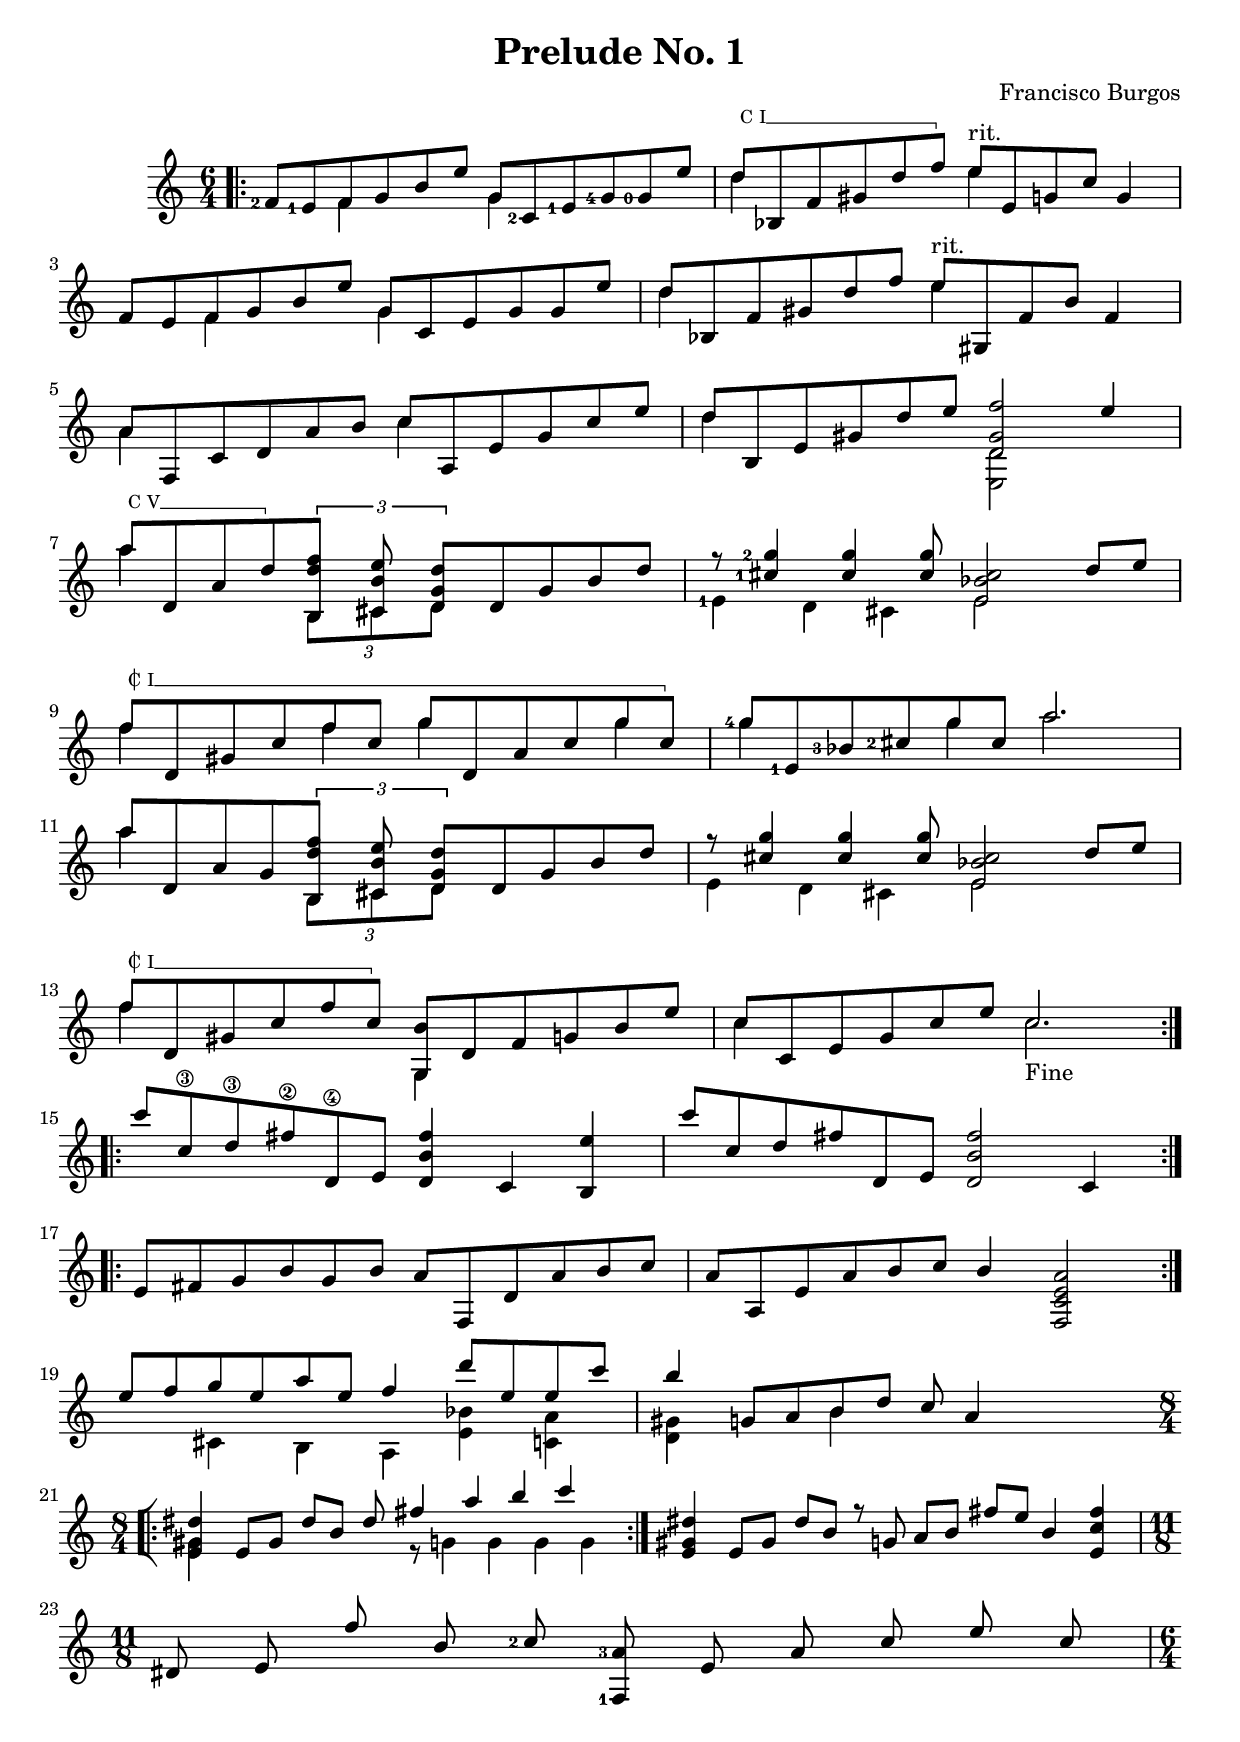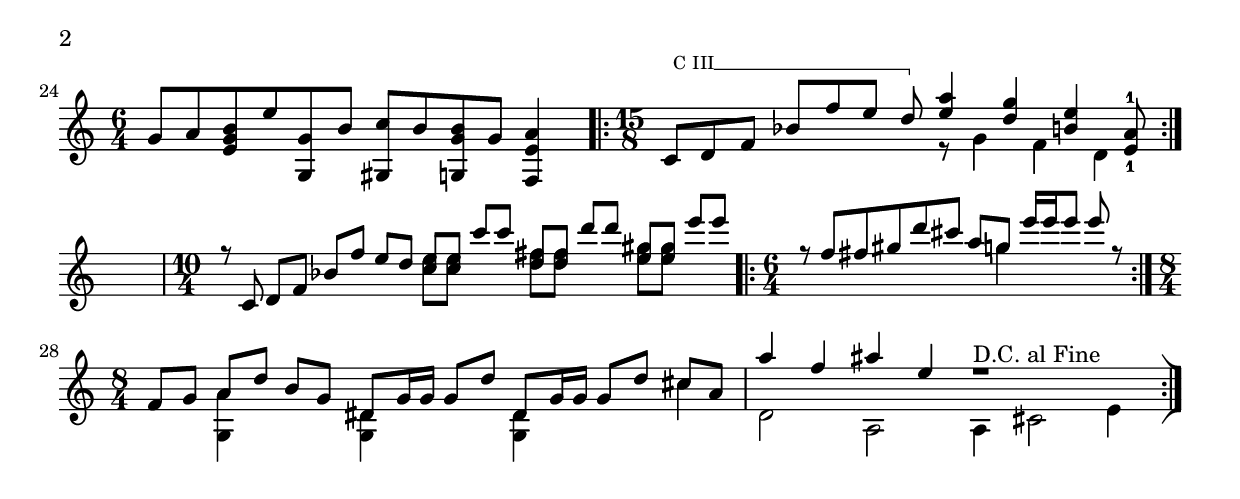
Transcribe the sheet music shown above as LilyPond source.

\version "2.18.2"
\header {
  title = "Prelude No. 1"
  composer = "Francisco Burgos"
}

\include "bbarred.ly"
#(define RH rightHandFinger)

#(define RH rightHandFinger)

<<
  {
    \time 6/4
    \key c \major
   
    <<
      \new Voice { \voiceOne
        \bar ".|:"
        \set fingeringOrientations = #'(left)
        <f'-2>8 <e'-1> f'8 g' b' e'' g' <c'-2> <e'-1> <g'-4> <g'-0> e'' |
        \fbarre #"I" { d'' bes f' gis' d'' f'' } e''-"rit." e' g' c'' g'4 | \break
      }
      \new Voice { \voiceTwo
        s4 f'4 s4 g'4 s2 |
        d''4 s2 e''4 s2 |
      }
      \new Voice { \voiceThree
        |
        |
      }
      \new Voice { \voiceFour
        |
        |
      }
    >>
    <<
      \new Voice { \voiceOne
        f'8 e' f'8 g' b' e'' g' c' e' g' g' e'' |
        d'' bes f' gis' d'' f'' e''-"rit." gis f' b' f'4 | \break
      }
      \new Voice { \voiceTwo
        s4 f'4 s4 g'4 s2 |
        d''4 s2 e''4 s2 |
      }
      \new Voice { \voiceThree
        |
        |
      }
      \new Voice { \voiceFour
        |
        |
      }
    >>
    <<
      \new Voice { \voiceOne
        a'8 f c' d' a' b' c'' a e' g' c'' e''|
        d'' b e' gis' d'' e'' <d' gis' f''>2 e''4 | \break
      }
      \new Voice { \voiceTwo
        a'4 s2 c''4 s2 |
        d''4 s2 <e d'>2 s4 |
      }
      \new Voice { \voiceThree
        |
        |
      }
      \new Voice { \voiceFour
        |
        |
      }
    >>
    <<
      \new Voice { \voiceOne
        \set fingeringOrientations = #'(left)
        \fbarre #"V" {a''8[ d' a' d'' } \tuplet 3/4 {<b d'' f''>] <cis' b' e''> <d' g' d''>[} d' g' b' d''] |
        r8 <cis''-1 g''-2>4 <cis'' g''>4 <cis'' g''>8 <e' bes' cis''>2  d''8 e'' | \break
      }
      \new Voice { \voiceTwo
        \set fingeringOrientations = #'(left)
        a''4 s4 \tuplet 3/4 {b8 cis' <d'>} s2 |
        <e'-1>4 d' cis' e'2 s4 |
      }
      \new Voice { \voiceThree
        |
        |
      }
      \new Voice { \voiceFour
        |
        |
      }
    >>
    <<
      \new Voice { \voiceOne
        \set fingeringOrientations = #'(left)
        \bbarre #"I" { f''8 d' gis' c'' f'' c'' g'' d' a' c'' g'' c'' } |
        <g''-4> <e'-1> <bes'-3> <cis''-2> g'' cis'' a''2. | \break
      }
      \new Voice { \voiceTwo
        f''4 s4 f''4 g''4 s4 g''4 |
        g''4 s4 g''4 a''2.|
      }
      \new Voice { \voiceThree
        |
        |
      }
      \new Voice { \voiceFour
        |
        |
      }
    >>
    <<
      \new Voice { \voiceOne
        a''8[ d' a' g' \tuplet 3/4 {<b d'' f''>] <cis' b' e''> <d' g' d''>[} d' g' b' d'']|
        r8 <cis'' g''>4 <cis'' g''>4 <cis'' g''>8 <e' bes' cis''>2 d''8 e'' | \break
      }
      \new Voice { \voiceTwo
        a''4 s4 \tuplet 3/4 {b8 cis' <d'>8} s2 |
        e'4 d' cis' e'2 s4|
      }
      \new Voice { \voiceThree
        |
        |
      }
      \new Voice { \voiceFour
        |
        |
      }
    >>
    <<
      \new Voice { \voiceOne
        \bbarre #"I" { f''8 d' gis' c'' f'' c'' } <g b'> d' f' g' b' e''|
        c'' c' e' g' c'' e'' c''2. \bar ":|.|:" \break
      }
      \new Voice { \voiceTwo
        f''4 s2 <g>4 s2 |
        c''4 s2 c''2.-"Fine" |
      }
      \new Voice { \voiceThree
        |
        |
      }
      \new Voice { \voiceFour
        |
        |
      }
    >>
    <<
      \new Voice { \voiceOne
        c'''8 c''\3 d''\3 fis''\2 d'\4 e' <d' b' fis''>4 c' <b e''> |
        c'''8 c'' d'' fis'' d' e' <d' b' fis''>2 c'4 \bar ":|.|:" \break
      }
      \new Voice { \voiceTwo
        |
        |
      }
      \new Voice { \voiceThree
        |
        |
      }
      \new Voice { \voiceFour
        |
        |
      }
    >>
    <<
      \new Voice { \voiceOne
        e'8 fis' g' b' g' b' a' f d' a' b' c'' |
        a' a e' a' b' c'' b'4 <f c' e' a'>2 \bar ":|." \break
      }
      \new Voice { \voiceTwo
        |
        |
      }
      \new Voice { \voiceThree
        |
        |
      }
      \new Voice { \voiceFour
        |
        |
      }
    >>
    <<
      \new Voice { \voiceOne
        e''8 f'' g'' e'' a'' e'' f''4  d'''8 e'' e'' c''' |
        b''4 g'8 a' b' d'' c'' a'4 s4. \bar "[|:" \break
      }
      \new Voice { \voiceTwo
        s4 cis' b a <e' bes'> <c' a'>  |
        <d' gis'>4 s4 b'4 s4. s4.  |
      }
      \new Voice { \voiceThree
        |
        |
      }
      \new Voice { \voiceFour
        |
        |
      }
    >>
    <<
      \new Voice { \voiceOne
        \time 8/4
        <e' gis' dis''>4 e'8 gis' dis''8 b' dis'' fis''4 a''4 b''4 c'''4 s8 \bar ":|."
        <e' gis' dis''>4 e'8 gis' dis'' b' r g' a' b' fis'' e'' b'4 <e' c'' fis''> | \break
      }
      \new Voice { \voiceTwo
        <e' gis'>4 s2 s8 r8 g'4 g' g' g'4 |
        |
      }
      \new Voice { \voiceThree
        |
        |
      }
      \new Voice { \voiceFour
        |
        |
      }
    >>
    <<
      \new Voice { \voiceOne
        \time 11/8
        \set fingeringOrientations = #'(left)
        dis'8 e' f'' b' <c''-2> <f-1 a'-3> e' a' c'' e''   c''| \break
      }
      \new Voice { \voiceTwo
        |
      }
      \new Voice { \voiceThree
        |
      }
      \new Voice { \voiceFour
        |
      }
    >>
    <<
      \new Voice { \voiceOne
        \time 6/4
        g' a' <e' g' b'> e'' <g g'> b' <gis c''> b' <g g' b'> g' <f e' a'>4 \bar ".|:"
        \time 15/8
        \fbarre #"III" { c'8 d' f' bes' f'' e'' d'' } <e'' a''>4 <d'' g''> <b' e''> <e'-1 a'-1>8 \bar ":|." \break
      }
      \new Voice { \voiceTwo
        s 1. |
        s2 s4. r8 g'4 f' d' s8 |
      }
      \new Voice { \voiceThree
        |
        |
      }
      \new Voice { \voiceFour
        |
        |
      }
    >>
    <<
      \new Voice { \voiceOne
        \time 10/4
        r8 c'8 d' f' bes' f'' e'' d'' <c'' e''> <c'' e''> c''' c''' <d'' fis''> <d'' fis''> d''' d''' <e'' gis''> <e'' gis''> e''' e''' \bar ".|:" 
        \time 6/4
        r8 f'' fis'' gis'' d''' cis''' a'' g'' e'''16 e''' e'''8 e''' r8 \bar ":|." \break
      }
      \new Voice { \voiceTwo
        s1 <c'' e''>8 <c'' e''>8 s4  <d'' fis''>8  <d'' fis''>8 s4 <e'' gis''>8 <e'' gis''>8 s4 |
        s2. s8 g''4 s4.|
      }
      \new Voice { \voiceThree
        |
        |
      }
      \new Voice { \voiceFour
        |
        |
      }
    >>
    <<
      \new Voice { \voiceOne
        \time 8/4
        f'8 g' a' d'' b' g' dis' g'16 g' g'8 d'' dis' g'16 g' g'8 d'' cis'' a' |
        a''4 f'' ais'' e'' r1-"D.C. al Fine" \bar ":|]" \break  
      }
      \new Voice { \voiceTwo
        s4 <g a'> s <g dis'> s  <g dis'> s4 cis''4 |
        d'2 a2 a4 cis'2 e'4 |
      }
      \new Voice { \voiceThree
        |
        |
      }
      \new Voice { \voiceFour
        |
        |
      }
    >>
    <<
      \new Voice { \voiceOne
       |
        | \break
      }
      \new Voice { \voiceTwo
        |
        |
      }
      \new Voice { \voiceThree
        |
        |
      }
      \new Voice { \voiceFour
        |
        |
      }
    >>
  }
>>